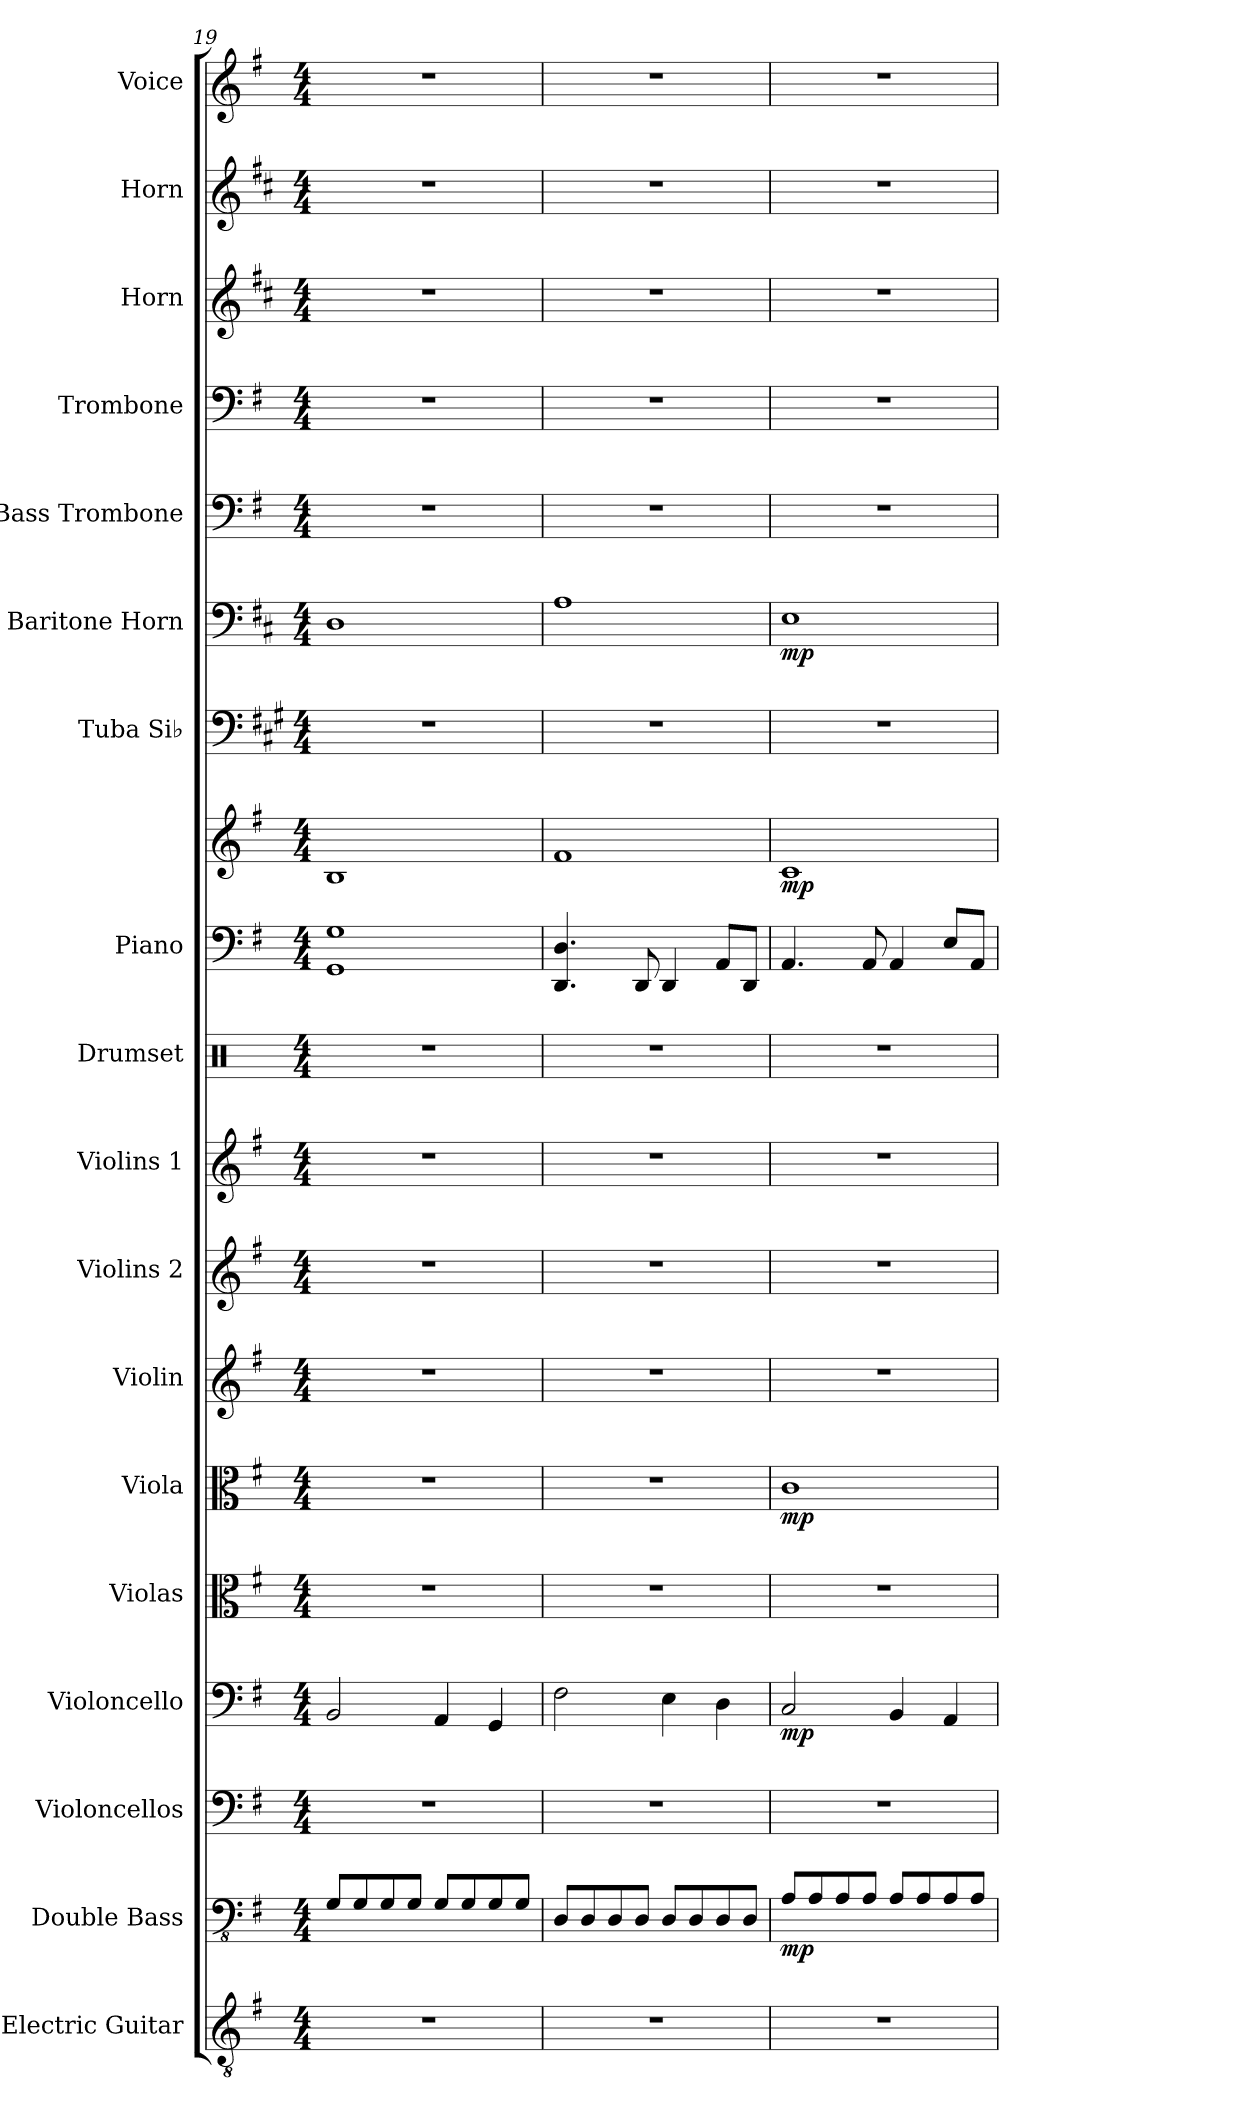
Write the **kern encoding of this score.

**kern	**kern	**dynam	**kern	**kern	**dynam	**kern	**kern	**dynam	**kern	**kern	**kern	**kern	**kern	**kern	**dynam	**kern	**kern	**dynam	**kern	**kern	**kern	**kern	**kern
*part18	*part17	*part17	*part16	*part15	*part15	*part14	*part13	*part13	*part12	*part11	*part10	*part9	*part8	*part8	*part8	*part7	*part6	*part6	*part5	*part4	*part3	*part2	*part1
*staff19	*staff18	*staff18	*staff17	*staff16	*staff16	*staff15	*staff14	*staff14	*staff13	*staff12	*staff11	*staff10	*staff9	*staff8	*staff8/9	*staff7	*staff6	*staff6	*staff5	*staff4	*staff3	*staff2	*staff1
*I"Electric Guitar	*I"Double Bass	*	*I"Violoncellos	*I"Violoncello	*	*I"Violas	*I"Viola	*	*I"Violin	*I"Violins 2	*I"Violins 1	*I"Drumset	*I"Piano	*	*	*I"Tuba  Si♭	*I"Baritone Horn	*	*I"Bass Trombone	*I"Trombone	*I"Horn	*I"Horn	*I"Voice
*I'El. Guit.	*	*	*I'Vlcs.	*I'Vlc.	*	*I'Vlas.	*I'Vla.	*	*I'Vln.	*I'Vlns. 2	*I'Vlns. 1	*I'Drs.	*I'Pno.	*	*	*I'Tu Si♭	*I'Bar. Hn.	*	*I'B. Trb.	*I'Trb.	*I'Hn.	*I'Hn.	*I'Vo.
*clefGv2	*clefFv4	*	*clefF4	*clefF4	*	*clefC3	*clefC3	*	*clefG2	*clefG2	*clefG2	*clefX	*clefF4	*clefG2	*	*clefF4	*clefF4	*	*clefF4	*clefF4	*clefG2	*clefG2	*clefG2
*	*ITrd7c12	*	*	*	*	*	*	*	*	*	*	*	*	*	*	*ITrd1c2	*ITrd4c7	*	*	*	*ITrd4c7	*ITrd4c7	*
*k[f#]	*k[f#]	*	*k[f#]	*k[f#]	*	*k[f#]	*k[f#]	*	*k[f#]	*k[f#]	*k[f#]	*k[]	*k[f#]	*k[f#]	*	*k[f#]	*k[f#]	*	*k[f#]	*k[f#]	*k[f#]	*k[f#]	*k[f#]
*M4/4	*M4/4	*	*M4/4	*M4/4	*	*M4/4	*M4/4	*	*M4/4	*M4/4	*M4/4	*M4/4	*M4/4	*M4/4	*	*M4/4	*M4/4	*	*M4/4	*M4/4	*M4/4	*M4/4	*M4/4
=19	=19	=19	=19	=19	=19	=19	=19	=19	=19	=19	=19	=19	=19	=19	=19	=19	=19	=19	=19	=19	=19	=19	=19
1r	8GGG/L	.	1r	2BB/	.	1r	1r	.	1r	1r	1r	1r	1GG 1G	1B	.	1r	1GG	.	1r	1r	1r	1r	1r
.	8GGG/	.	.	.	.	.	.	.	.	.	.	.	.	.	.	.	.	.	.	.	.	.	.
.	8GGG/	.	.	.	.	.	.	.	.	.	.	.	.	.	.	.	.	.	.	.	.	.	.
.	8GGG/J	.	.	.	.	.	.	.	.	.	.	.	.	.	.	.	.	.	.	.	.	.	.
.	8GGG/L	.	.	4AA/	.	.	.	.	.	.	.	.	.	.	.	.	.	.	.	.	.	.	.
.	8GGG/	.	.	.	.	.	.	.	.	.	.	.	.	.	.	.	.	.	.	.	.	.	.
.	8GGG/	.	.	4GG/	.	.	.	.	.	.	.	.	.	.	.	.	.	.	.	.	.	.	.
.	8GGG/J	.	.	.	.	.	.	.	.	.	.	.	.	.	.	.	.	.	.	.	.	.	.
!!LO:PB:g=z
=20	=20	=20	=20	=20	=20	=20	=20	=20	=20	=20	=20	=20	=20	=20	=20	=20	=20	=20	=20	=20	=20	=20	=20
1r	8DDD/L	.	1r	2F#\	.	1r	1r	.	1r	1r	1r	1r	4.DD/ 4.D/	1f#	.	1r	1D	.	1r	1r	1r	1r	1r
.	8DDD/	.	.	.	.	.	.	.	.	.	.	.	.	.	.	.	.	.	.	.	.	.	.
.	8DDD/	.	.	.	.	.	.	.	.	.	.	.	.	.	.	.	.	.	.	.	.	.	.
.	8DDD/J	.	.	.	.	.	.	.	.	.	.	.	8DD/	.	.	.	.	.	.	.	.	.	.
.	8DDD/L	.	.	4E\	.	.	.	.	.	.	.	.	4DD/	.	.	.	.	.	.	.	.	.	.
.	8DDD/	.	.	.	.	.	.	.	.	.	.	.	.	.	.	.	.	.	.	.	.	.	.
.	8DDD/	.	.	4D\	.	.	.	.	.	.	.	.	8AA/L	.	.	.	.	.	.	.	.	.	.
.	8DDD/J	.	.	.	.	.	.	.	.	.	.	.	8DD/J	.	.	.	.	.	.	.	.	.	.
=21	=21	=21	=21	=21	=21	=21	=21	=21	=21	=21	=21	=21	=21	=21	=21	=21	=21	=21	=21	=21	=21	=21	=21
!	!	!LO:DY:b	!	!	!LO:DY:b	!	!	!LO:DY:b	!	!	!	!	!	!	!LO:DY:b	!	!	!LO:DY:b	!	!	!	!	!
1r	8AAA/L	mp	1r	2C/	mp	1r	1c	mp	1r	1r	1r	1r	4.AA/	1c	mp	1r	1AA	mp	1r	1r	1r	1r	1r
.	8AAA/	.	.	.	.	.	.	.	.	.	.	.	.	.	.	.	.	.	.	.	.	.	.
.	8AAA/	.	.	.	.	.	.	.	.	.	.	.	.	.	.	.	.	.	.	.	.	.	.
.	8AAA/J	.	.	.	.	.	.	.	.	.	.	.	8AA/	.	.	.	.	.	.	.	.	.	.
.	8AAA/L	.	.	4BB/	.	.	.	.	.	.	.	.	4AA/	.	.	.	.	.	.	.	.	.	.
.	8AAA/	.	.	.	.	.	.	.	.	.	.	.	.	.	.	.	.	.	.	.	.	.	.
.	8AAA/	.	.	4AA/	.	.	.	.	.	.	.	.	8E/L	.	.	.	.	.	.	.	.	.	.
.	8AAA/J	.	.	.	.	.	.	.	.	.	.	.	8AA/J	.	.	.	.	.	.	.	.	.	.
=	=	=	=	=	=	=	=	=	=	=	=	=	=	=	=	=	=	=	=	=	=	=	=
*-	*-	*-	*-	*-	*-	*-	*-	*-	*-	*-	*-	*-	*-	*-	*-	*-	*-	*-	*-	*-	*-	*-	*-
